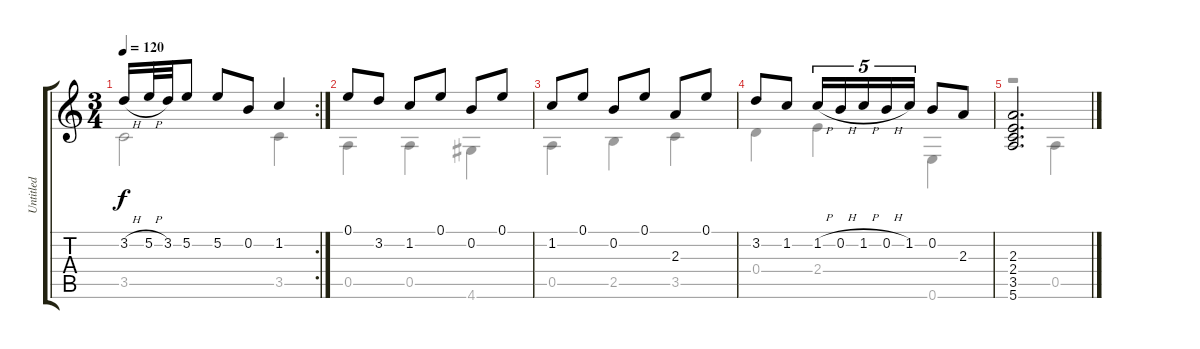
\track ("Untitled" "Untitled") {instrument acousticguitarnylon}
\staff {score tabs}
\tuning (E4 B3 G3 D3 A2 E2) {hide}
\voice
\rc 2
\ts (3 4)
\tempo 120
\clef g2
\ks c
3.2{h}.16{dy f} 5.2{h}.32 3.2.32 5.2.8 5.2.8 0.2.8 1.2.4 |
0.1.8 3.2.8 1.2.8 0.1.8 0.2.8 0.1.8 |
1.2.8 0.1.8 0.2.8 0.1.8 2.3.8 0.1.8 |
3.2.8 1.2.8 1.2{h}.16{tu (5 4)} 0.2{h}.16{tu (5 4)} 1.2{h}.16{tu (5 4)} 0.2{h}.16{tu (5 4)} 1.2.16{tu (5 4)} 0.2.8 2.3.8 |
(2.3 2.4 3.5 5.6).2{d}
\voice
\clef g2
\ottava regular
\simile none
\ks c
3.5.2{dy f} 3.5.4 |
0.5.4 0.5.4 4.6.4 |
0.5.4 2.5.4 3.5.4 |
0.4.4 2.4.4 0.6.4 |
r.2 0.5.4
